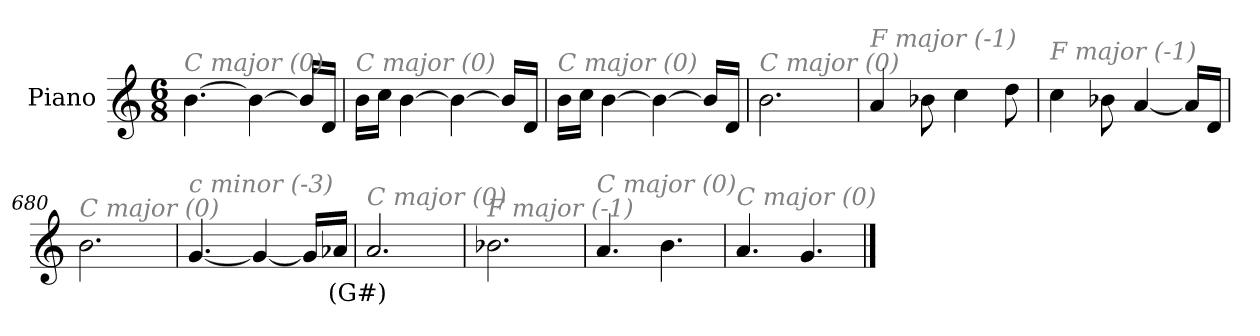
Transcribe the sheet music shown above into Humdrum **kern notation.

**kern	**text
*part1	*part1
*staff1	*staff1
*I"Piano	*
*I'Pno.	*
*clefG2	*
*k[]	*
*M6/8	*
=1	=1
!LO:TX:i:color=#808080:t=C major (0)	!
[4.b\	.
4b\_	.
16b/LL]	.
16d/JJ	.
=675	=675
!LO:TX:i:color=#808080:t=C major (0)	!
16b\LL	.
16cc\JJ	.
[4b\	.
4b\_	.
16b/LL]	.
16d/JJ	.
=676	=676
!LO:TX:i:color=#808080:t=C major (0)	!
16b\LL	.
16cc\JJ	.
[4b\	.
4b\_	.
16b/LL]	.
16d/JJ	.
=677	=677
!LO:TX:i:color=#808080:t=C major (0)	!
2.b\	.
!!LO:LB:g=z
=678	=678
!LO:TX:i:color=#808080:t=F major (-1)	!
4a/	.
8b-X\	.
4cc\	.
8dd\	.
=679	=679
!LO:TX:i:color=#808080:t=F major (-1)	!
4cc\	.
8b-X\	.
[4a/	.
16a/LL]	.
16d/JJ	.
=680	=680
!LO:TX:i:color=#808080:t=C major (0)	!
2.b\	.
=681	=681
!LO:TX:i:color=#808080:t=c minor (-3)	!
[4.g/	.
4g/_	.
16g/LL]	.
16a-Xi/JJ	(G#)
!!LO:LB:g=z
=682	=682
!LO:TX:i:color=#808080:t=C major (0)	!
2.a/	.
=683	=683
!LO:TX:i:color=#808080:t=F major (-1)	!
2.b-X\	.
=684	=684
!LO:TX:i:color=#808080:t=C major (0)	!
4.a/	.
4.b\	.
=685	=685
!LO:TX:i:color=#808080:t=C major (0)	!
4.a/	.
4.g/	.
==	==
*-	*-
